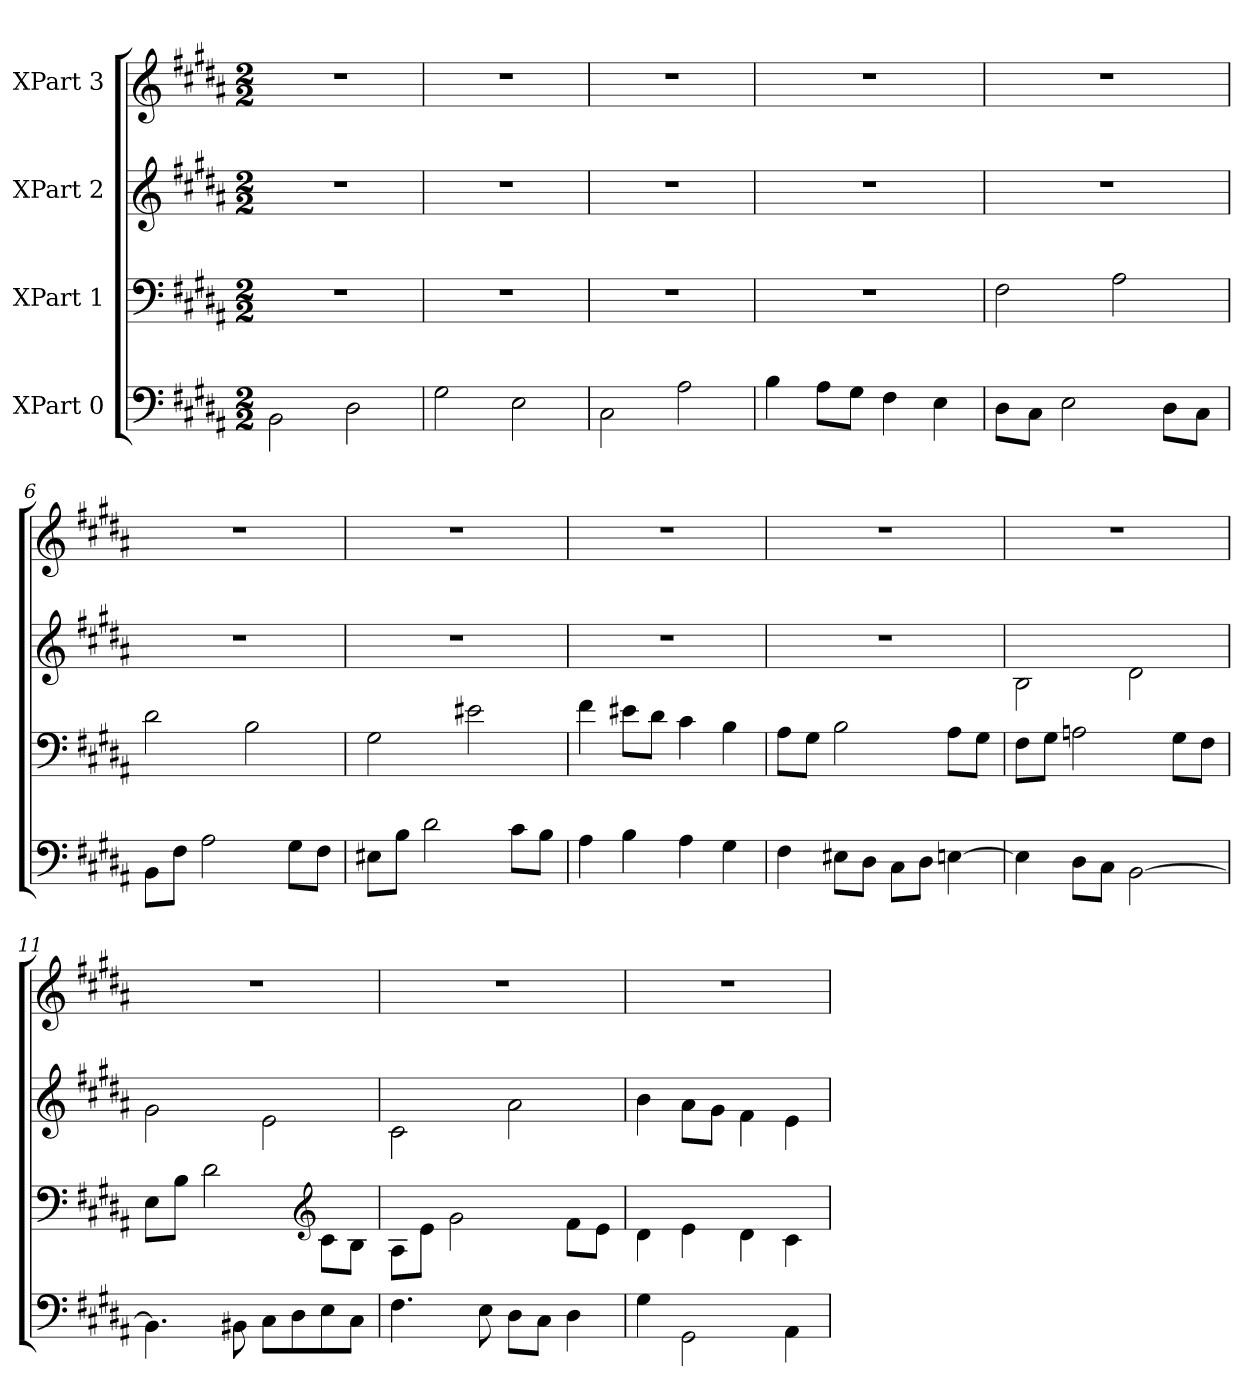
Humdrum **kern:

**kern	**kern	**kern	**kern
*part4	*part3	*part2	*part1
*staff4	*staff3	*staff2	*staff1
*I"XPart 0	*I"XPart 1	*I"XPart 2	*I"XPart 3
*clefF4	*clefF4	*clefG2	*clefG2
*k[f#c#g#d#a#]	*k[f#c#g#d#a#]	*k[f#c#g#d#a#]	*k[f#c#g#d#a#]
*M2/2	*M2/2	*M2/2	*M2/2
=1	=1	=1	=1
2BB\	1r	1r	1r
2D#\	.	.	.
=2	=2	=2	=2
2G#\	1r	1r	1r
2E\	.	.	.
=3	=3	=3	=3
2C#\	1r	1r	1r
2A#\	.	.	.
=4	=4	=4	=4
4B\	1r	1r	1r
8A#\L	.	.	.
8G#\J	.	.	.
4F#\	.	.	.
4E\	.	.	.
=5	=5	=5	=5
8D#\L	2F#\	1r	1r
8C#\J	.	.	.
2E\	.	.	.
.	2A#\	.	.
8D#\L	.	.	.
8C#\J	.	.	.
=6	=6	=6	=6
8BB\L	2d#\	1r	1r
8F#\J	.	.	.
2A#\	.	.	.
.	2B\	.	.
8G#\L	.	.	.
8F#\J	.	.	.
=7	=7	=7	=7
8E#X\L	2G#\	1r	1r
8B\J	.	.	.
2d#\	.	.	.
.	2e#X\	.	.
8c#\L	.	.	.
8B\J	.	.	.
=8	=8	=8	=8
4A#\	4f#\	1r	1r
4B\	8e#X\L	.	.
.	8d#\J	.	.
4A#\	4c#\	.	.
4G#\	4B\	.	.
=9	=9	=9	=9
4F#\	8A#\L	1r	1r
.	8G#\J	.	.
8E#X\L	2B\	.	.
8D#\J	.	.	.
8C#\L	.	.	.
8D#\J	.	.	.
[4En\	8A#\L	.	.
.	8G#\J	.	.
=10	=10	=10	=10
4E\]	8F#\L	2B\	1r
.	8G#\J	.	.
8D#\L	2An\	.	.
8C#\J	.	.	.
[2BB\	.	2d#\	.
.	8G#\L	.	.
.	8F#\J	.	.
=11	=11	=11	=11
4.BB\]	8E\L	2g#\	1r
.	8B\J	.	.
.	2d#\	.	.
8BB#X\	.	.	.
8C#\L	.	2e\	.
8D#\	.	.	.
*	*clefG2	*	*
8E\	8c#\L	.	.
8C#\J	8B\J	.	.
=12	=12	=12	=12
4.F#\	8A#\L	2c#\	1r
.	8e\J	.	.
.	2g#\	.	.
8E\	.	.	.
8D#\L	.	2a#\	.
8C#\J	.	.	.
4D#\	8f#\L	.	.
.	8e\J	.	.
=13	=13	=13	=13
4G#\	4d#\	4b\	1r
2GG#\	4e\	8a#\L	.
.	.	8g#\J	.
.	4d#\	4f#\	.
4AA#\	4c#\	4e\	.
=	=	=	=
*-	*-	*-	*-
